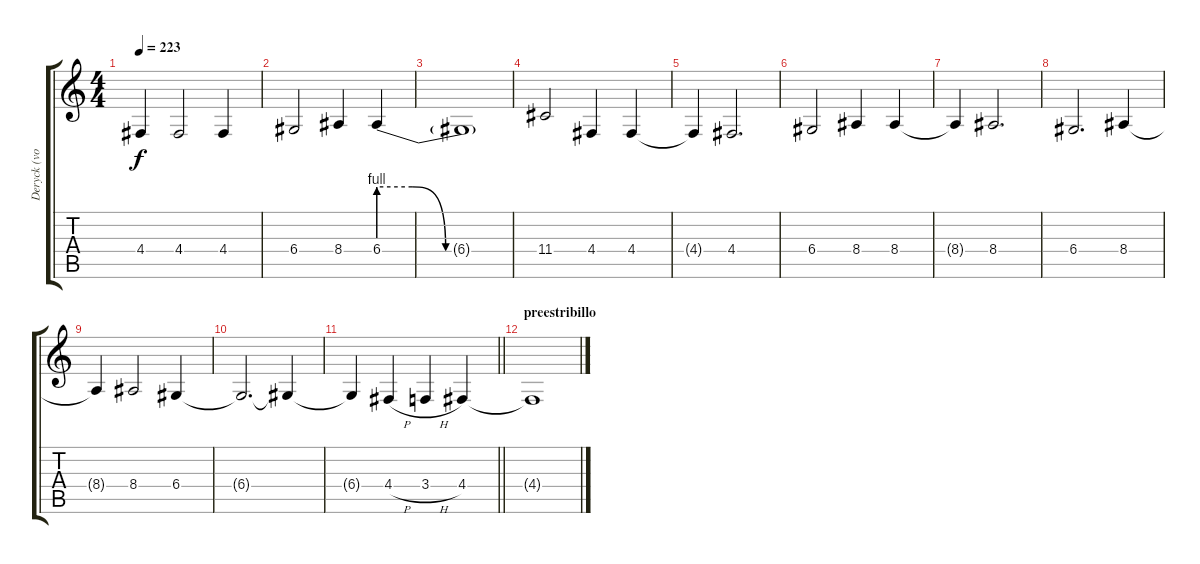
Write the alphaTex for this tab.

\track ("Deryck (voz)" "Deryck (vo") {instrument lead2sawtooth}
\staff {score tabs}
\tuning (E4 B3 G3 D3 A2 E2) {hide}
\ts (4 4)
\tempo 223
\clef g2
\ks c
4.4{t}.4{dy f} 4.4.2 4.4.4 |
6.4.2 8.4.4 6.4{be (custom 0 4 15 4 30 0 60 0)}.4 |
6.4{t}.1 |
11.4.2 4.4.4 4.4.4 |
4.4{t}.4 4.4.2{d} |
6.4.2 8.4.4 8.4.4 |
8.4{t}.4 8.4.2{d} |
6.4.2{d} 8.4.4 |
8.4{t}.4 8.4.2 6.4.4 |
6.4{t}.2{d} 6.4{t}.4 |
\barLineRight lightlight
6.4{t}.4 4.4{h}.4 3.4{h}.4 4.4.4 |
\section ("" "preestribillo")
4.4{t}.1
